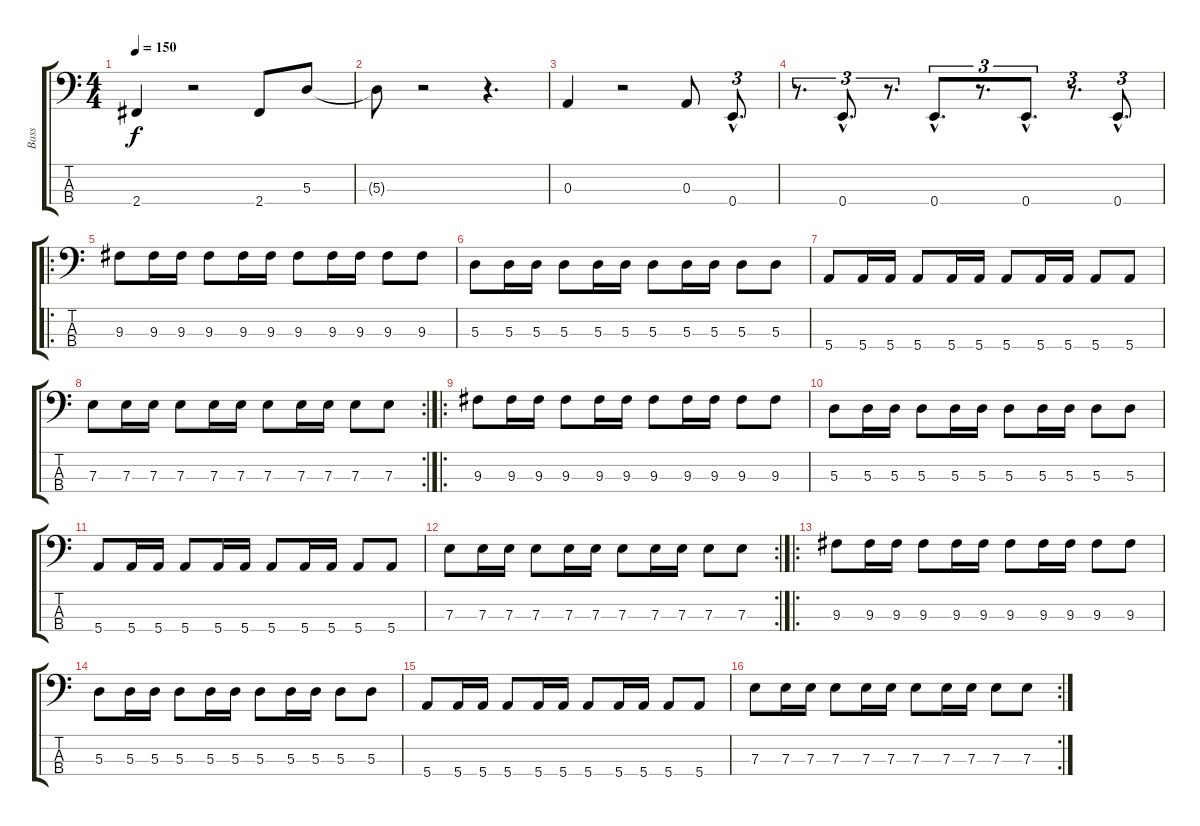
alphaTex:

\track ("Bass" "Bass") {instrument electricbasspick}
\staff {score tabs}
\tuning (G2 D2 A1 E1) {hide}
\ts (4 4)
\tempo 150
\clef f4
\ks c
2.4.4{dy f instrument electricbasspick} r.2 2.4.8 5.3.8 |
5.3{t}.8 r.2 r.4{d} |
0.3.4 r.2 0.3.8 0.4{hac}.8{d tu (3 2)} |
r.8{d tu (3 2)} 0.4{hac}.8{d tu (3 2)} r.8{d tu (3 2)} 0.4{hac}.8{d tu (3 2)} r.8{d tu (3 2)} 0.4{hac}.8{d tu (3 2)} r.8{d tu (3 2)} 0.4{hac}.8{d tu (3 2)} |
\ro
9.3.8 9.3.16 9.3.16 9.3.8 9.3.16 9.3.16 9.3.8 9.3.16 9.3.16 9.3.8 9.3.8 |
5.3.8 5.3.16 5.3.16 5.3.8 5.3.16 5.3.16 5.3.8 5.3.16 5.3.16 5.3.8 5.3.8 |
5.4.8 5.4.16 5.4.16 5.4.8 5.4.16 5.4.16 5.4.8 5.4.16 5.4.16 5.4.8 5.4.8 |
\rc 2
7.3.8 7.3.16 7.3.16 7.3.8 7.3.16 7.3.16 7.3.8 7.3.16 7.3.16 7.3.8 7.3.8 |
\ro
9.3.8 9.3.16 9.3.16 9.3.8 9.3.16 9.3.16 9.3.8 9.3.16 9.3.16 9.3.8 9.3.8 |
5.3.8 5.3.16 5.3.16 5.3.8 5.3.16 5.3.16 5.3.8 5.3.16 5.3.16 5.3.8 5.3.8 |
5.4.8 5.4.16 5.4.16 5.4.8 5.4.16 5.4.16 5.4.8 5.4.16 5.4.16 5.4.8 5.4.8 |
\rc 2
7.3.8 7.3.16 7.3.16 7.3.8 7.3.16 7.3.16 7.3.8 7.3.16 7.3.16 7.3.8 7.3.8 |
\ro
9.3.8 9.3.16 9.3.16 9.3.8 9.3.16 9.3.16 9.3.8 9.3.16 9.3.16 9.3.8 9.3.8 |
5.3.8 5.3.16 5.3.16 5.3.8 5.3.16 5.3.16 5.3.8 5.3.16 5.3.16 5.3.8 5.3.8 |
5.4.8 5.4.16 5.4.16 5.4.8 5.4.16 5.4.16 5.4.8 5.4.16 5.4.16 5.4.8 5.4.8 |
\rc 2
7.3.8 7.3.16 7.3.16 7.3.8 7.3.16 7.3.16 7.3.8 7.3.16 7.3.16 7.3.8 7.3.8
